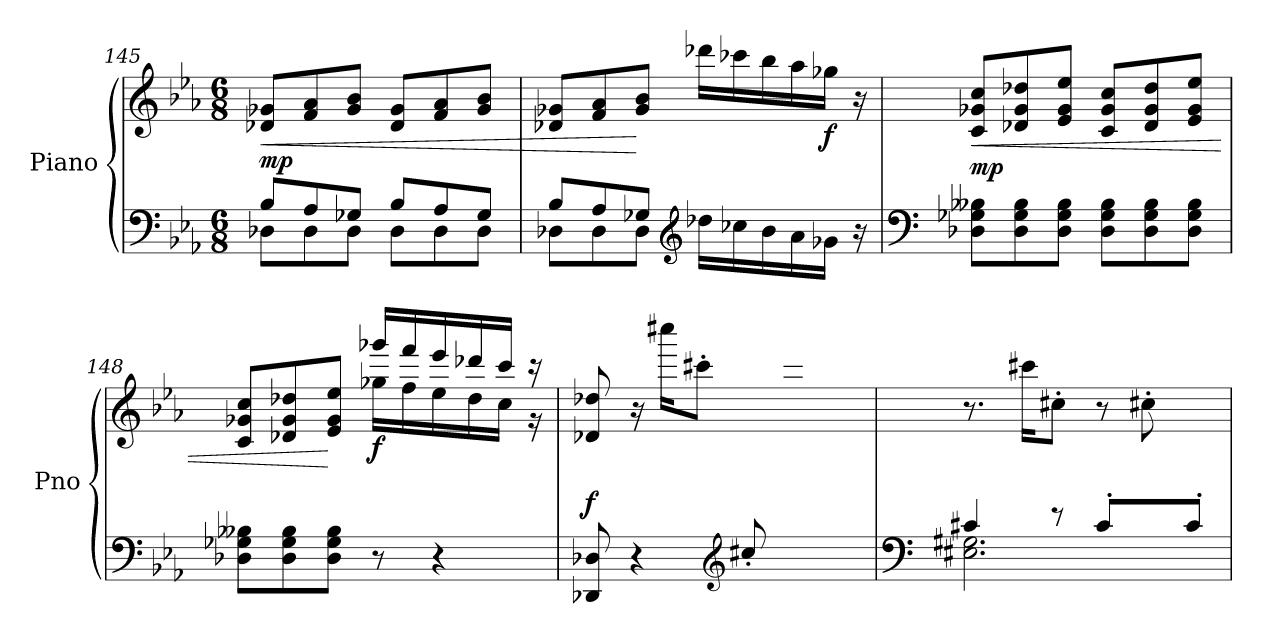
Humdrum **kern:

**kern	**kern	**dynam
*part1	*part1	*part1
*staff2	*staff1	*staff1/2
*I"Piano	*	*
*I'Pno	*	*
!!LO:LB:g=z
*clefF4	*clefG2	*
*k[b-e-a-]	*k[b-e-a-]	*
*M6/8	*M6/8	*
=145	=145	=145
*^	*	*
!	!	!	!LO:HP:b
!	!	!	!LO:DY:n=1:a=2
8B-/L	8D-X\L	8d-X/ 8g-X/L	< mp
8A-/	8D-\	8f/ 8a-/	.
8G-X/J	8D-\J	8g-/ 8b-/J	.
8B-/L	8D-\L	8d-/ 8g-/L	.
8A-/	8D-\	8f/ 8a-/	.
8G-/J	8D-\J	8g-/ 8b-/J	.
=146	=146	=146	=146
8B-/L	8D-X\L	8d-X/ 8g-X/L	.
8A-/	8D-\	8f/ 8a-/	.
8G-X/J	8D-\J	8g-/ 8b-/J	[
*clefG2	*	*	*
16dd-X\LL	4.ryy	16ddd-X\LL	.
16cc-X\	.	16ccc-X\	.
16b-\	.	16bb-\	.
16a-\	.	16aa-\	.
!	!	!	!LO:DY:b
16g-X\JJ	.	16gg-X\JJ	f
16r	.	16r	.
*v	*v	*	*
=147	=147	=147
*clefF4	*	*
!	!	!LO:HP:b
!	!	!LO:DY:n=1:a=2
8D-X\ 8G-X\ 8B--X\L	8c/ 8g-X/ 8cc/L	< mp
8D-\ 8G-\ 8B--\	8d-X/ 8g-/ 8dd-X/	.
8D-\ 8G-\ 8B--\J	8e-/ 8g-/ 8ee-/J	.
8D-\ 8G-\ 8B--\L	8c/ 8g-/ 8cc/L	.
8D-\ 8G-\ 8B--\	8d-/ 8g-/ 8dd-/	.
8D-\ 8G-\ 8B--\J	8e-/ 8g-/ 8ee-/J	.
=148	=148	=148
*	*^	*
8D-X\ 8G-X\ 8B--X\L	8c/ 8g-X/ 8cc/L	4rcyy	.
8D-\ 8G-\ 8B--\	8d-X/ 8g-/ 8dd-X/	.	.
8D-\ 8G-\ 8B--\J	8e-/ 8g-/ 8ee-/J	8reyy	[
!	!	!	!LO:DY:b
8r	16ggg-X/LL	16gg-X\LL	f
.	16fff/	16ff\	.
4r	16eee-/	16ee-\	.
.	16ddd-X/	16dd-\	.
.	16ccc/JJ	16cc\JJ	.
.	16r	16r	.
!!LO:PB:g=z	!!
=149	=149	=149	=149
!	!	!	!LO:DY:a=2
8DD-X/ 8D-X/	8d-X/ 8dd-X/	2ryy	f
4r	16r	.	.
.	16cccc#X\KL	.	.
.	8ccc#X'\J	.	.
*clefG2	*	*	*
8cc#X'/L	8ryy	.	.
4ryy	4ryy	8ccc#X'\	.
.	.	8cc#'\J	.
=150	=150	=150	=150
*clefF4	*	*	*
*^	*	*	*
4c#X/	2.E#X\ 2.G#X\	8.r	2ryy	.
.	.	16ccc#X\KL	.	.
8r	.	8cc#X'\J	.	.
8c#'/L	.	8r	.	.
8ryy	.	4ryy	8cc#X'\	.
8c#'/J	.	.	8ryy	.
*v	*v	*	*	*
*	*v	*v	*
=	=	=
*-	*-	*-
